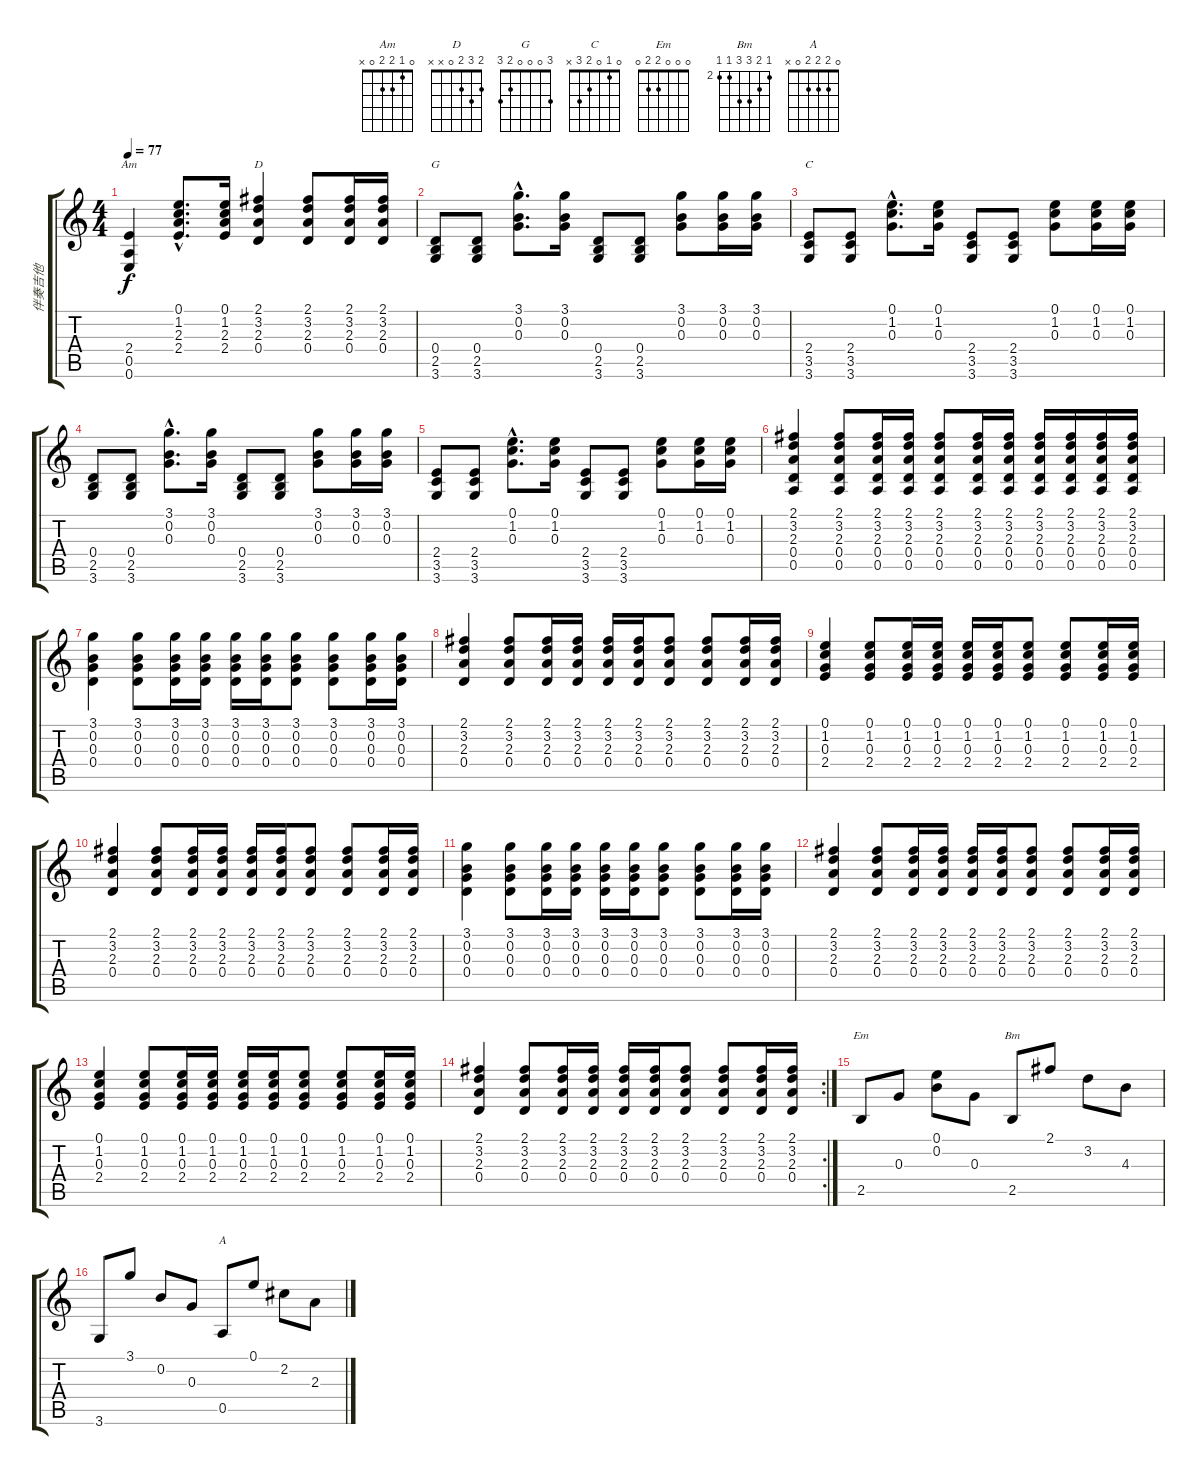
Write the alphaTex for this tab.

\track ("伴奏吉他" "伴奏吉他") {instrument acousticguitarsteel}
\staff {score tabs}
\tuning (E4 B3 G3 D3 A2 E2) {hide}
\chord ("Am" 0 1 2 2 0 x)
\chord ("D" 2 3 2 0 x x)
\chord ("G" 3 0 0 0 2 3)
\chord ("C" 0 1 0 2 3 x)
\chord ("Em" 0 0 0 2 2 0)
\chord ("Bm" 2 3 4 4 2 2) {firstfret 2}
\chord ("A" 0 2 2 2 0 x)
\ts (4 4)
\tempo 77
\clef g2
\ks c
(2.4 0.5 0.6).4{ch "Am" dy f} (0.1{hac} 1.2{hac} 2.3{hac} 2.4{hac}).8{d} (0.1 1.2 2.3 2.4).16 (2.1 3.2 2.3 0.4).4{ch "D"} (2.1 3.2 2.3 0.4).8 (2.1 3.2 2.3 0.4).16 (2.1 3.2 2.3 0.4).16 |
(0.4 2.5 3.6).8{ch "G"} (0.4 2.5 3.6).8 (3.1{hac} 0.2{hac} 0.3{hac}).8{d} (3.1 0.2 0.3).16 (0.4 2.5 3.6).8 (0.4 2.5 3.6).8 (3.1 0.2 0.3).8 (3.1 0.2 0.3).16 (3.1 0.2 0.3).16 |
(2.4 3.5 3.6).8{ch "C"} (2.4 3.5 3.6).8 (0.1{hac} 1.2{hac} 0.3{hac}).8{d} (0.1 1.2 0.3).16 (2.4 3.5 3.6).8 (2.4 3.5 3.6).8 (0.1 1.2 0.3).8 (0.1 1.2 0.3).16 (0.1 1.2 0.3).16 |
(0.4 2.5 3.6).8 (0.4 2.5 3.6).8 (3.1{hac} 0.2{hac} 0.3{hac}).8{d} (3.1 0.2 0.3).16 (0.4 2.5 3.6).8 (0.4 2.5 3.6).8 (3.1 0.2 0.3).8 (3.1 0.2 0.3).16 (3.1 0.2 0.3).16 |
(2.4 3.5 3.6).8 (2.4 3.5 3.6).8 (0.1{hac} 1.2{hac} 0.3{hac}).8{d} (0.1 1.2 0.3).16 (2.4 3.5 3.6).8 (2.4 3.5 3.6).8 (0.1 1.2 0.3).8 (0.1 1.2 0.3).16 (0.1 1.2 0.3).16 |
(2.1 3.2 2.3 0.4 0.5).4 (2.1 3.2 2.3 0.4 0.5).8 (2.1 3.2 2.3 0.4 0.5).16 (2.1 3.2 2.3 0.4 0.5).16 (2.1 3.2 2.3 0.4 0.5).8 (2.1 3.2 2.3 0.4 0.5).16 (2.1 3.2 2.3 0.4 0.5).16 (2.1 3.2 2.3 0.4 0.5).16 (2.1 3.2 2.3 0.4 0.5).16 (2.1 3.2 2.3 0.4 0.5).16 (2.1 3.2 2.3 0.4 0.5).16 |
(3.1 0.2 0.3 0.4).4 (3.1 0.2 0.3 0.4).8 (3.1 0.2 0.3 0.4).16 (3.1 0.2 0.3 0.4).16 (3.1 0.2 0.3 0.4).16 (3.1 0.2 0.3 0.4).16 (3.1 0.2 0.3 0.4).8 (3.1 0.2 0.3 0.4).8 (3.1 0.2 0.3 0.4).16 (3.1 0.2 0.3 0.4).16 |
(2.1 3.2 2.3 0.4).4 (2.1 3.2 2.3 0.4).8 (2.1 3.2 2.3 0.4).16 (2.1 3.2 2.3 0.4).16 (2.1 3.2 2.3 0.4).16 (2.1 3.2 2.3 0.4).16 (2.1 3.2 2.3 0.4).8 (2.1 3.2 2.3 0.4).8 (2.1 3.2 2.3 0.4).16 (2.1 3.2 2.3 0.4).16 |
(0.1 1.2 0.3 2.4).4 (0.1 1.2 0.3 2.4).8 (0.1 1.2 0.3 2.4).16 (0.1 1.2 0.3 2.4).16 (0.1 1.2 0.3 2.4).16 (0.1 1.2 0.3 2.4).16 (0.1 1.2 0.3 2.4).8 (0.1 1.2 0.3 2.4).8 (0.1 1.2 0.3 2.4).16 (0.1 1.2 0.3 2.4).16 |
(2.1 3.2 2.3 0.4).4 (2.1 3.2 2.3 0.4).8 (2.1 3.2 2.3 0.4).16 (2.1 3.2 2.3 0.4).16 (2.1 3.2 2.3 0.4).16 (2.1 3.2 2.3 0.4).16 (2.1 3.2 2.3 0.4).8 (2.1 3.2 2.3 0.4).8 (2.1 3.2 2.3 0.4).16 (2.1 3.2 2.3 0.4).16 |
(3.1 0.2 0.3 0.4).4 (3.1 0.2 0.3 0.4).8 (3.1 0.2 0.3 0.4).16 (3.1 0.2 0.3 0.4).16 (3.1 0.2 0.3 0.4).16 (3.1 0.2 0.3 0.4).16 (3.1 0.2 0.3 0.4).8 (3.1 0.2 0.3 0.4).8 (3.1 0.2 0.3 0.4).16 (3.1 0.2 0.3 0.4).16 |
(2.1 3.2 2.3 0.4).4 (2.1 3.2 2.3 0.4).8 (2.1 3.2 2.3 0.4).16 (2.1 3.2 2.3 0.4).16 (2.1 3.2 2.3 0.4).16 (2.1 3.2 2.3 0.4).16 (2.1 3.2 2.3 0.4).8 (2.1 3.2 2.3 0.4).8 (2.1 3.2 2.3 0.4).16 (2.1 3.2 2.3 0.4).16 |
(0.1 1.2 0.3 2.4).4 (0.1 1.2 0.3 2.4).8 (0.1 1.2 0.3 2.4).16 (0.1 1.2 0.3 2.4).16 (0.1 1.2 0.3 2.4).16 (0.1 1.2 0.3 2.4).16 (0.1 1.2 0.3 2.4).8 (0.1 1.2 0.3 2.4).8 (0.1 1.2 0.3 2.4).16 (0.1 1.2 0.3 2.4).16 |
\rc 2
(2.1 3.2 2.3 0.4).4 (2.1 3.2 2.3 0.4).8 (2.1 3.2 2.3 0.4).16 (2.1 3.2 2.3 0.4).16 (2.1 3.2 2.3 0.4).16 (2.1 3.2 2.3 0.4).16 (2.1 3.2 2.3 0.4).8 (2.1 3.2 2.3 0.4).8 (2.1 3.2 2.3 0.4).16 (2.1 3.2 2.3 0.4).16 |
2.5.8{ch "Em" volume 11} 0.3.8 (0.1 0.2).8 0.3.8 2.5.8{ch "Bm"} 2.1.8 3.2.8 4.3.8 |
3.6.8 3.1.8 0.2.8 0.3.8 0.5.8{ch "A"} 0.1.8 2.2.8 2.3.8
